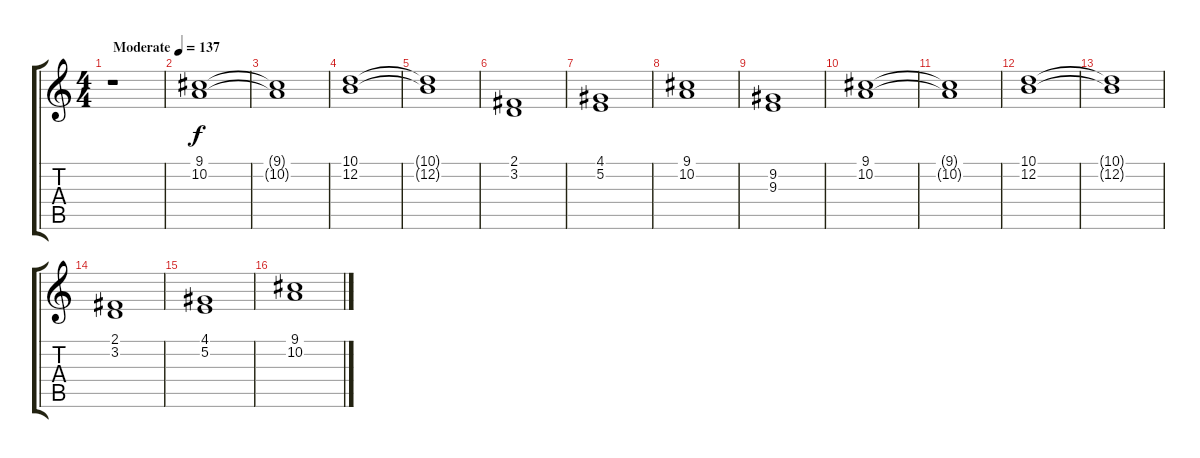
\track "" {instrument synthstrings1}
\staff {score tabs}
\tuning (E4 B3 G3 D3 A2 E2) {hide}
\ts (4 4)
\tempo (137 "Moderate")
\clef g2
\ks c
r.1{dy f instrument synthstrings1} |
(9.1 10.2).1 |
(9.1{t} 10.2{t}).1 |
(10.1 12.2).1 |
(10.1{t} 12.2{t}).1 |
(2.1 3.2).1 |
(4.1 5.2).1 |
(9.1 10.2).1 |
(9.2 9.3).1 |
(9.1 10.2).1 |
(9.1{t} 10.2{t}).1 |
(10.1 12.2).1 |
(10.1{t} 12.2{t}).1 |
(2.1 3.2).1 |
(4.1 5.2).1 |
(9.1 10.2).1
